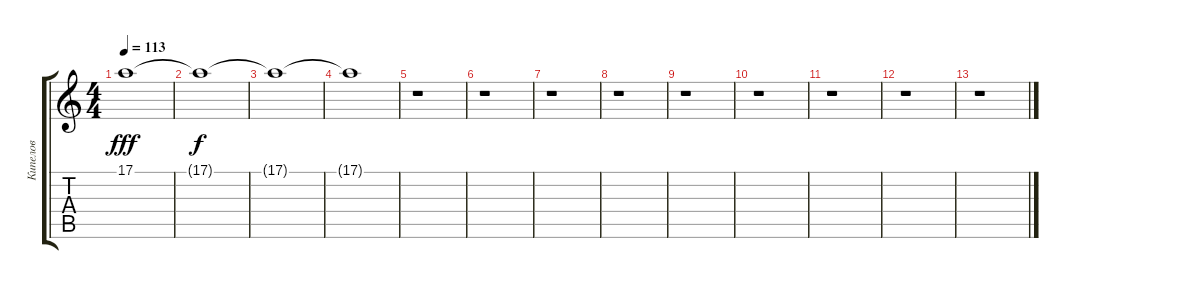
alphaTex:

\track ("Кипелов" "Кипелов") {instrument violin}
\staff {score tabs}
\tuning (E4 B3 G3 D3 A2 E2) {hide}
\ts (4 4)
\tempo 113
\clef g2
\ks c
17.1.1{dy fff} |
17.1{t}.1{dy f} |
17.1{t}.1 |
17.1{t}.1 |
r.1 |
r.1 |
r.1 |
r.1 |
r.1 |
r.1 |
r.1 |
r.1 |
r.1
